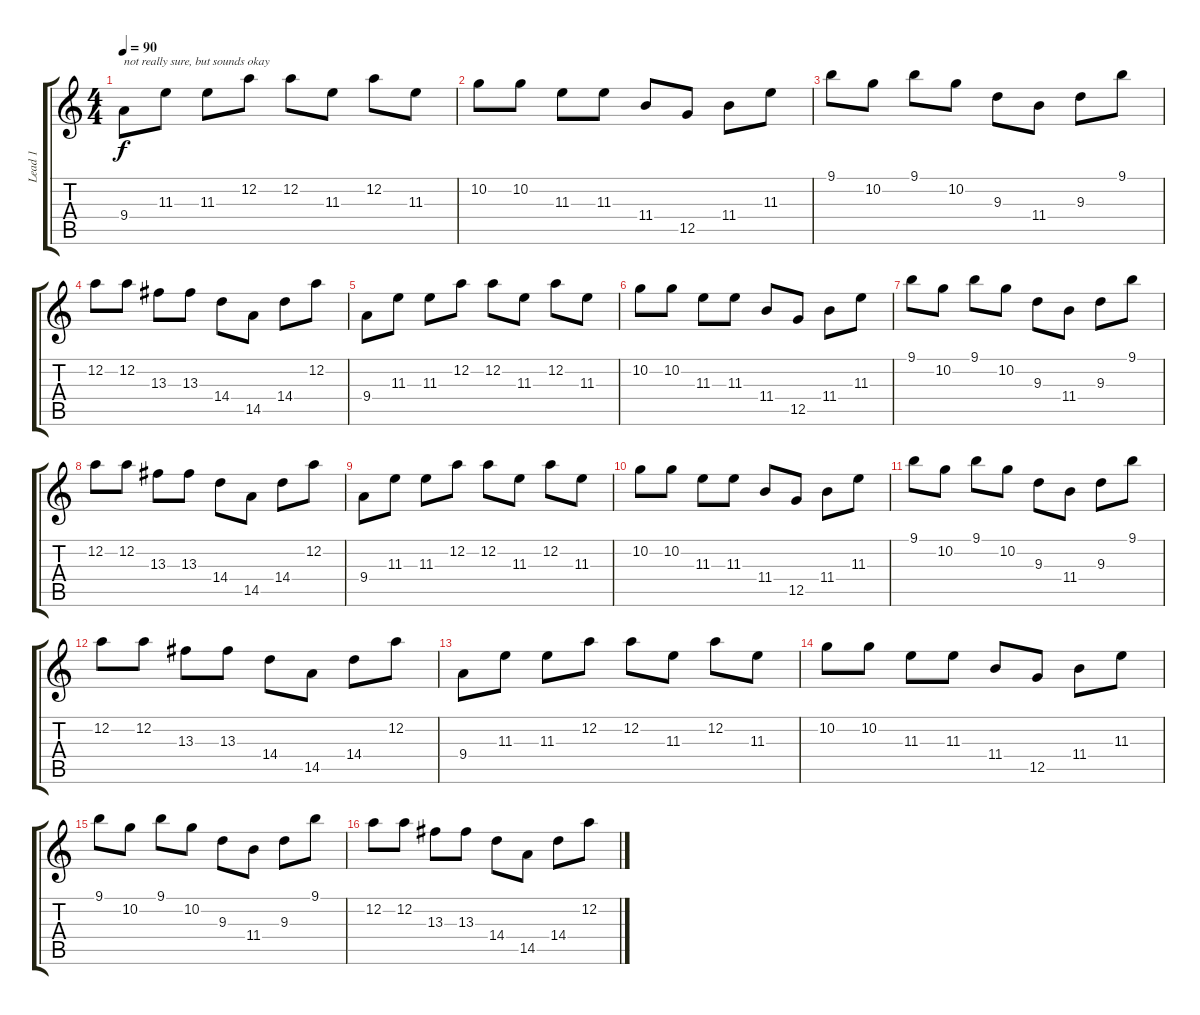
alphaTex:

\track ("Lead 1" "Lead 1") {instrument distortionguitar}
\staff {score tabs}
\tuning (D4 A3 F3 C3 G2 D2) {hide}
\ts (4 4)
\tempo 90
\clef g2
\ks c
9.4.8{txt "not really sure, but sounds okay" dy f} 11.3.8 11.3.8 12.2.8 12.2.8 11.3.8 12.2.8 11.3.8 |
10.2.8 10.2.8 11.3.8 11.3.8 11.4.8 12.5.8 11.4.8 11.3.8 |
9.1.8 10.2.8 9.1.8 10.2.8 9.3.8 11.4.8 9.3.8 9.1.8 |
12.2.8 12.2.8 13.3.8 13.3.8 14.4.8 14.5.8 14.4.8 12.2.8 |
9.4.8 11.3.8 11.3.8 12.2.8 12.2.8 11.3.8 12.2.8 11.3.8 |
10.2.8 10.2.8 11.3.8 11.3.8 11.4.8 12.5.8 11.4.8 11.3.8 |
9.1.8 10.2.8 9.1.8 10.2.8 9.3.8 11.4.8 9.3.8 9.1.8 |
12.2.8 12.2.8 13.3.8 13.3.8 14.4.8 14.5.8 14.4.8 12.2.8 |
9.4.8 11.3.8 11.3.8 12.2.8 12.2.8 11.3.8 12.2.8 11.3.8 |
10.2.8 10.2.8 11.3.8 11.3.8 11.4.8 12.5.8 11.4.8 11.3.8 |
9.1.8 10.2.8 9.1.8 10.2.8 9.3.8 11.4.8 9.3.8 9.1.8 |
12.2.8 12.2.8 13.3.8 13.3.8 14.4.8 14.5.8 14.4.8 12.2.8 |
9.4.8 11.3.8 11.3.8 12.2.8 12.2.8 11.3.8 12.2.8 11.3.8 |
10.2.8 10.2.8 11.3.8 11.3.8 11.4.8 12.5.8 11.4.8 11.3.8 |
9.1.8 10.2.8 9.1.8 10.2.8 9.3.8 11.4.8 9.3.8 9.1.8 |
12.2.8 12.2.8 13.3.8 13.3.8 14.4.8 14.5.8 14.4.8 12.2.8
